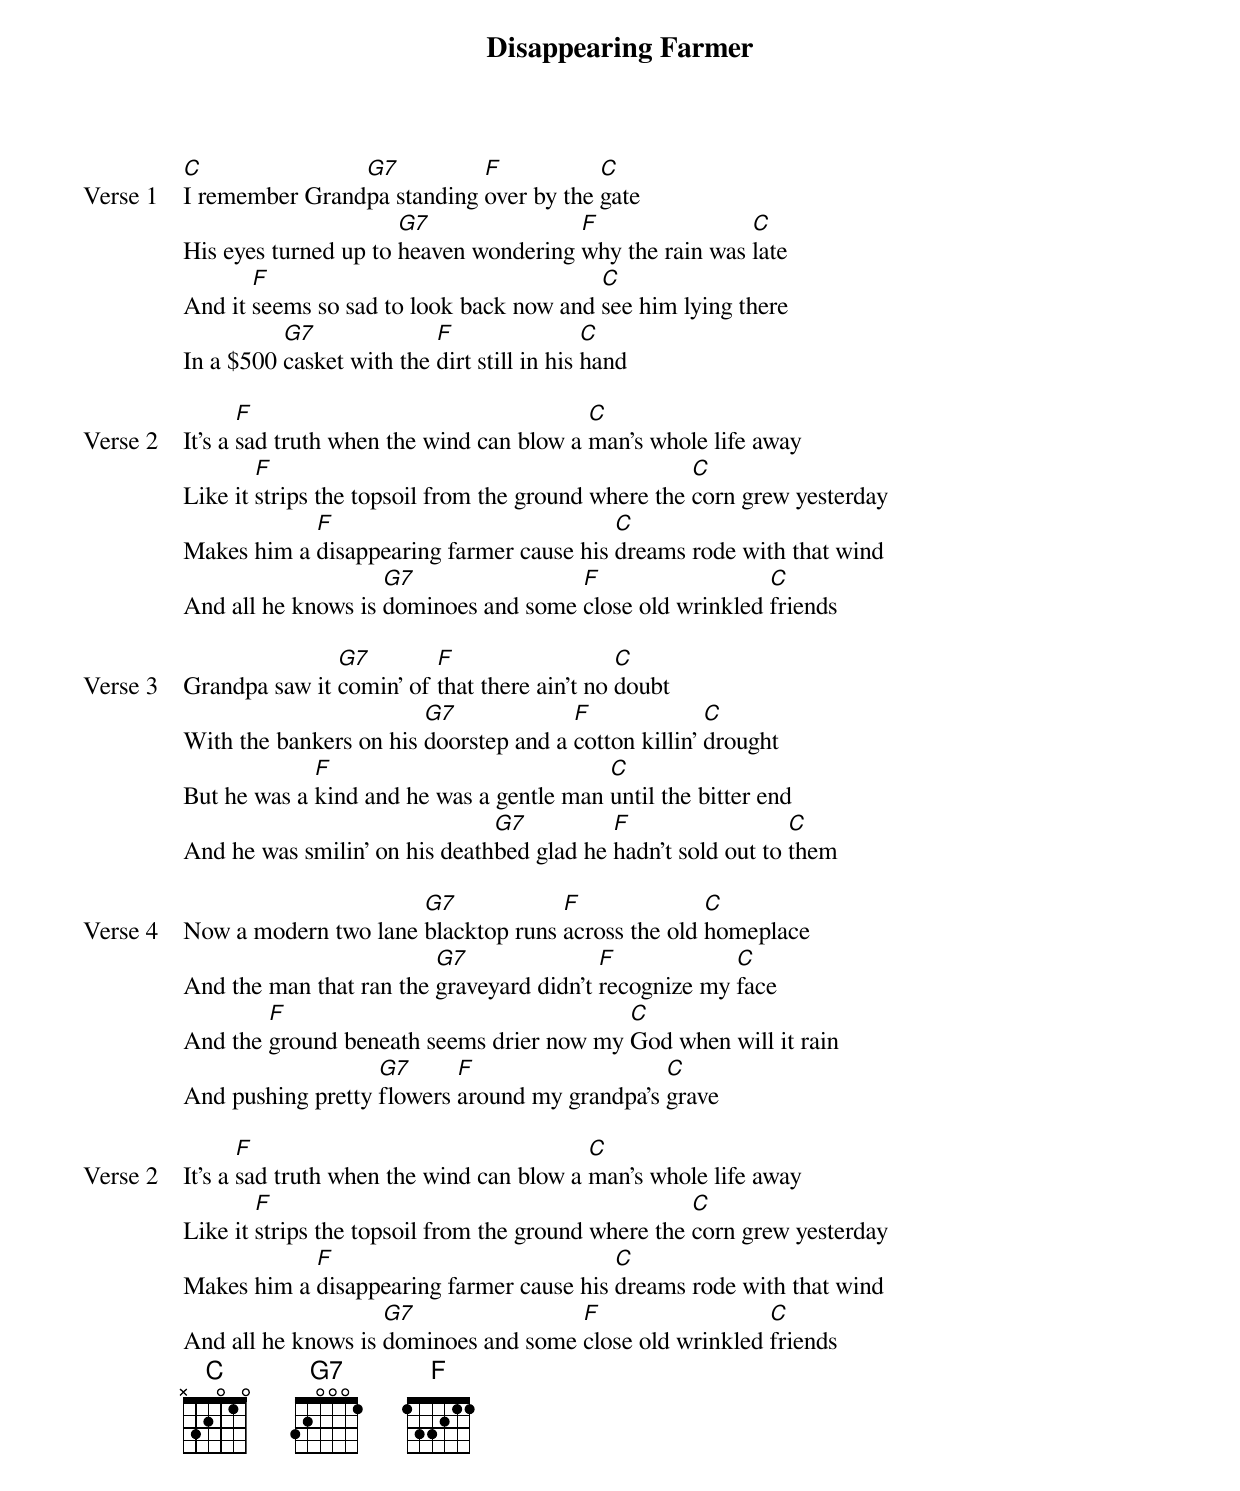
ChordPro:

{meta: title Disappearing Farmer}
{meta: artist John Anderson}
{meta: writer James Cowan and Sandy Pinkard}

{start_of_verse: Verse 1}
[C]I remember Grand[G7]pa standing [F]over by the [C]gate
His eyes turned up to [G7]heaven wondering [F]why the rain was [C]late
And it [F]seems so sad to look back now and [C]see him lying there
In a $500 [G7]casket with the [F]dirt still in his [C]hand
{end_of_verse}

{start_of_verse: Verse 2}
It's a [F]sad truth when the wind can blow a [C]man's whole life away
Like it [F]strips the topsoil from the ground where the [C]corn grew yesterday
Makes him a [F]disappearing farmer cause his [C]dreams rode with that wind
And all he knows is [G7]dominoes and some [F]close old wrinkled [C]friends
{end_of_verse}

{start_of_verse: Verse 3}
Grandpa saw it [G7]comin' of [F]that there ain't no [C]doubt
With the bankers on his [G7]doorstep and a [F]cotton killin' [C]drought
But he was a [F]kind and he was a gentle man [C]until the bitter end
And he was smilin' on his death[G7]bed glad he [F]hadn't sold out to [C]them
{end_of_verse}

{start_of_verse: Verse 4}
Now a modern two lane [G7]blacktop runs [F]across the old [C]homeplace
And the man that ran the [G7]graveyard didn't [F]recognize my [C]face
And the [F]ground beneath seems drier now my [C]God when will it rain
And pushing pretty [G7]flowers [F]around my grandpa's [C]grave
{end_of_verse}

{start_of_verse: Verse 2}
It's a [F]sad truth when the wind can blow a [C]man's whole life away
Like it [F]strips the topsoil from the ground where the [C]corn grew yesterday
Makes him a [F]disappearing farmer cause his [C]dreams rode with that wind
And all he knows is [G7]dominoes and some [F]close old wrinkled [C]friends
{end_of_verse}
